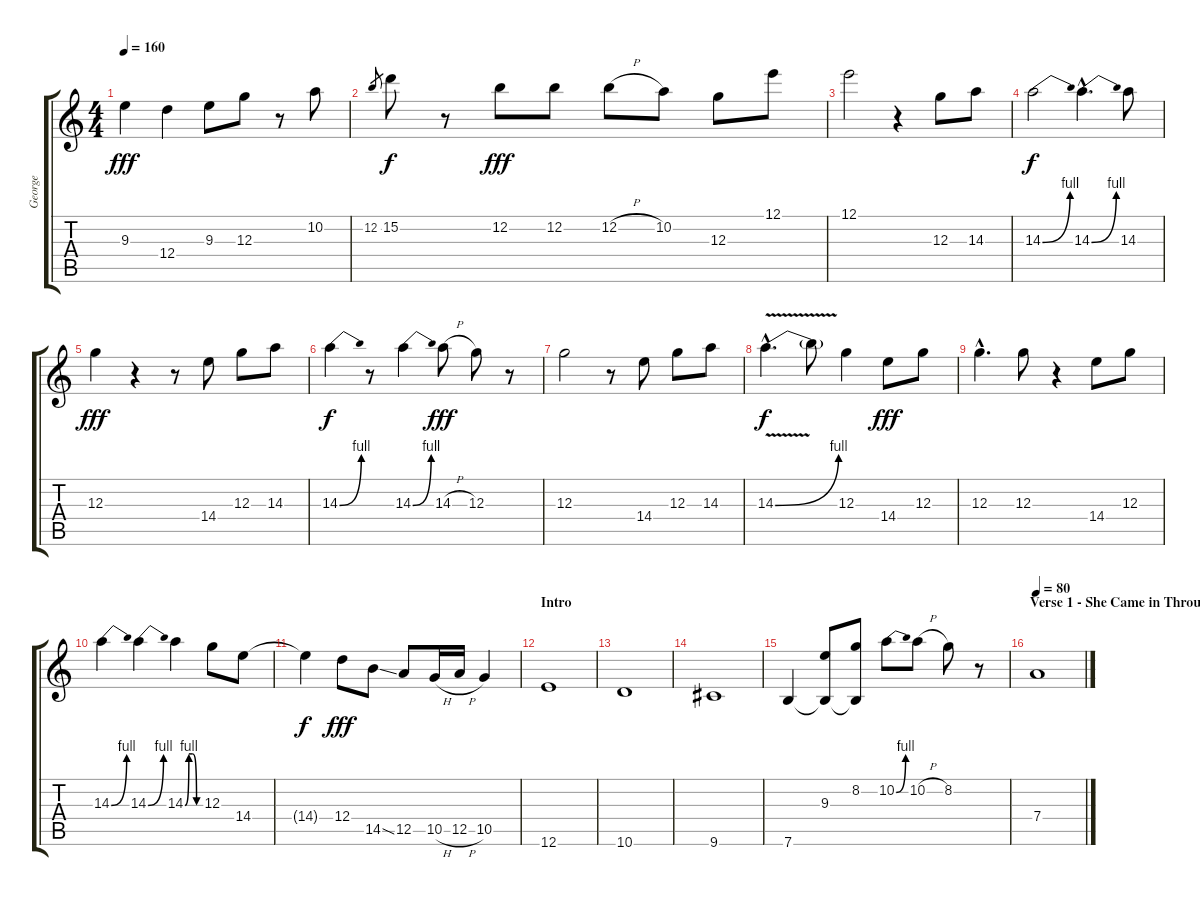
\track ("George" "George") {instrument electricguitarjazz}
\staff {score tabs}
\tuning (E4 B3 G3 D3 A2 E2) {hide}
\ts (4 4)
\tempo 160
\clef g2
\ks c
9.3.4{dy fff} 12.4.4 9.3.8 12.3.8 r.8 10.2.8 |
12.2.8{gr} 15.2.8{dy f} r.8 12.2.8{dy fff} 12.2.8 12.2{h}.8 10.2.8 12.3.8 12.1.8 |
12.1.2 r.4 12.3.8 14.3.8 |
14.3{be (bend 0 0 60 4)}.2{dy f} 14.3{be (bend 0 0 60 4) hac}.4{d} 14.3.8 |
12.3.4{dy fff} r.4 r.8 14.4.8 12.3.8 14.3.8 |
14.3{be (bend 0 0 60 4)}.4{dy f} r.8 14.3{be (bend 0 0 60 4)}.4 14.3{h}.8{dy fff} 12.3.8 r.8 |
12.3.2 r.8 14.4.8 12.3.8 14.3.8 |
14.3{be (bend 0 0 60 4) v hac}.4{d dy f} 14.3{t}.8 12.3.4 14.4.8{dy fff} 12.3.8 |
12.3{hac}.4{d} 12.3.8 r.4 14.4.8 12.3.8 |
14.3{be (bend 0 0 60 4)}.4 14.3{be (bend 0 0 60 4)}.4 14.3{be (custom 0 0 15 4 30 4 45 0 60 0)}.4 12.3.8 14.4.8 |
14.4{t}.4{dy f} 12.4.8{dy fff} 14.5{ss}.8 12.5.8 10.5{h}.16 12.5{h}.16 10.5.4 |
\section ("" "Intro ")
12.6.1{volume 16} |
10.6.1 |
9.6.1 |
7.6.4 (9.3 7.6{t}).8 (8.2 7.6{t}).8 10.2{be (bend 0 0 60 4)}.8 10.2{h}.8 8.2.8 r.8 |
\section ("" "Verse 1 - She Came in Through The Bathroom Window")
\tempo 80
7.4.1
